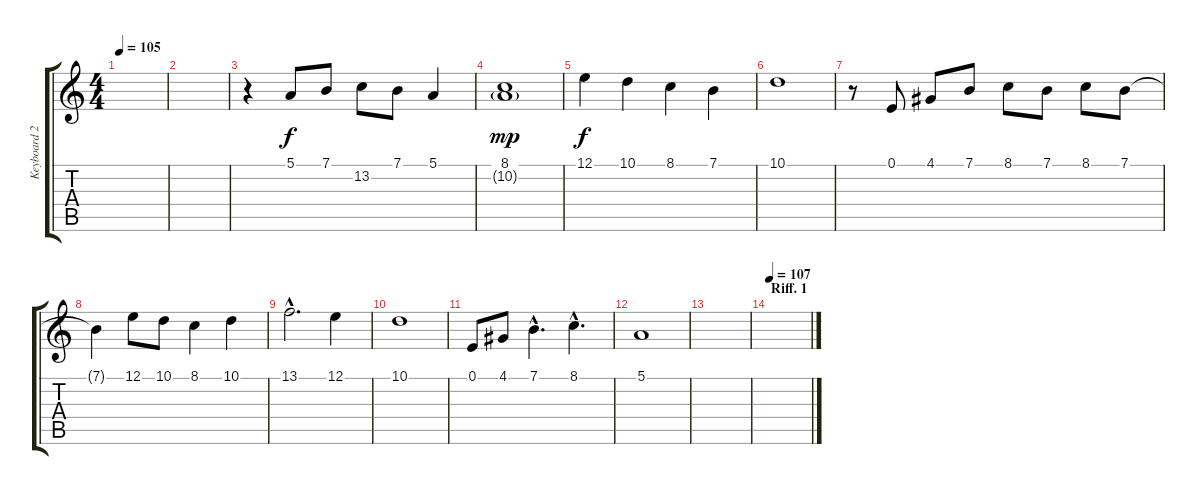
\track ("Keyboard 2" "Keyboard 2") {instrument synthstrings1}
\staff {score tabs}
\tuning (E4 B3 G3 D3 A2 E2) {hide}
\ts (4 4)
\tempo 105
\clef g2
\ks c
|
|
r.4{volume 11} 5.1.8 7.1.8 13.2.8 7.1.8 5.1.4 |
\section ("" "")
(8.1 10.2{g}).1{dy mp} |
12.1.4{dy f} 10.1.4 8.1.4 7.1.4 |
10.1.1 |
r.8 0.1.8 4.1.8 7.1.8 8.1.8 7.1.8 8.1.8 7.1.8 |
7.1{t}.4 12.1.8 10.1.8 8.1.4 10.1.4 |
13.1{hac}.2{d} 12.1.4 |
10.1.1 |
0.1.8 4.1.8 7.1{hac}.4{d} 8.1{hac}.4{d} |
5.1.1 |
|
\section ("" "Riff. 1")
\tempo 107
